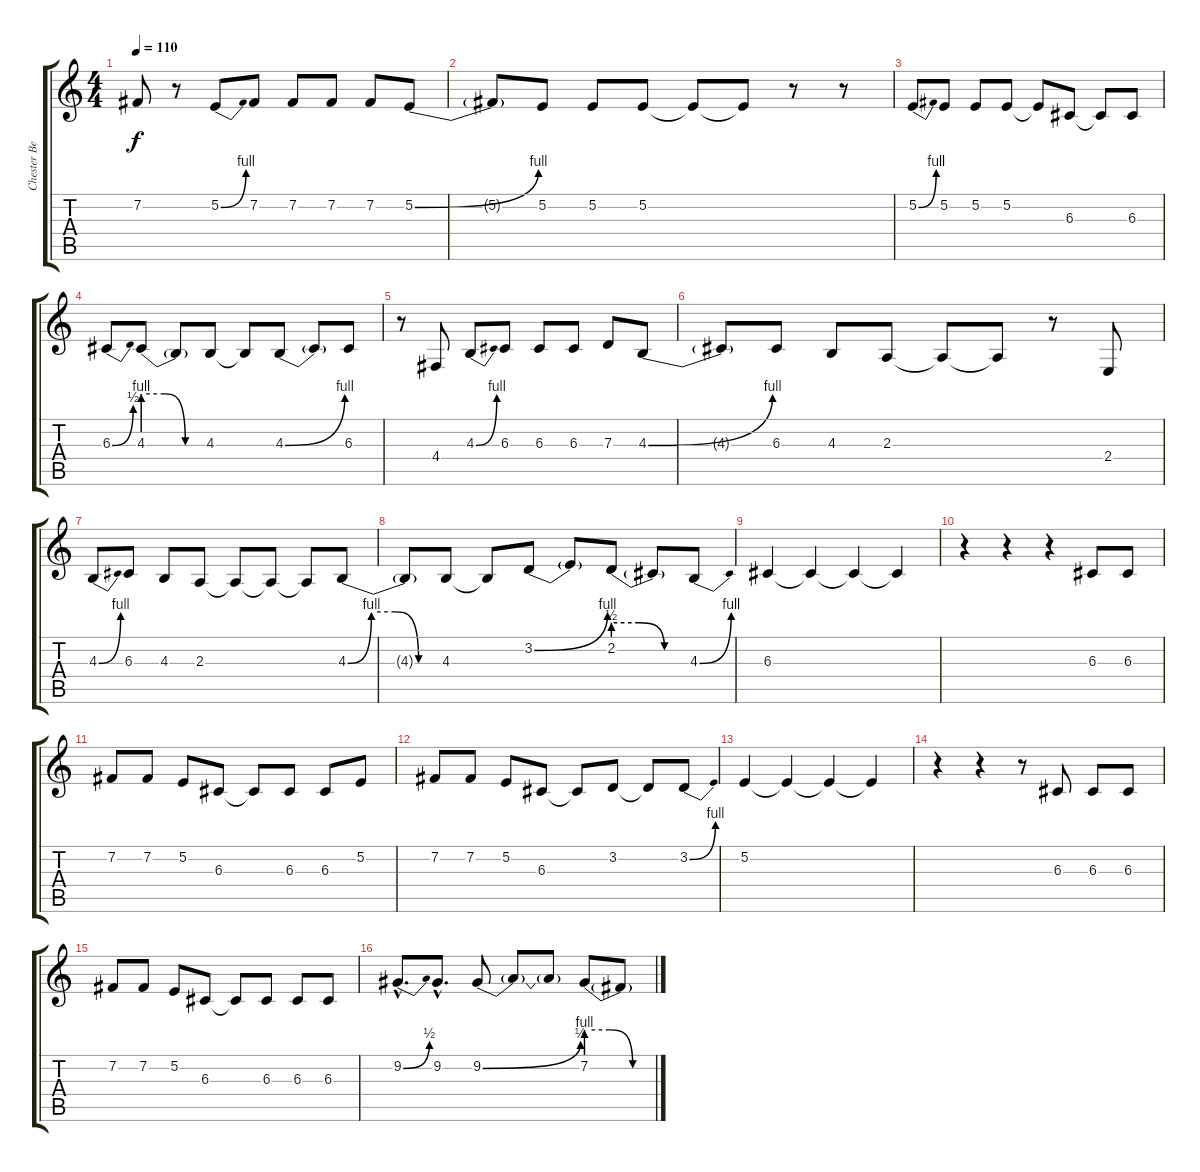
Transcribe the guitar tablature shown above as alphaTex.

\track ("Chester Bennington (Vocals)" "Chester Be") {instrument harmonica}
\staff {score tabs}
\tuning (E4 B3 G3 D3 A2 E2) {hide}
\ts (4 4)
\tempo 110
\clef g2
\ks c
7.2.8{dy f} r.8 5.2{be (bend 0 0 60 4)}.8 7.2.8 7.2.8 7.2.8 7.2.8 5.2{be (bend 0 0 60 4)}.8 |
5.2{t}.8 5.2.8 5.2.8 5.2.8 5.2{t}.8 5.2{t}.8 r.8 r.8 |
5.2{be (bend 0 0 60 4)}.8 5.2.8 5.2.8 5.2.8 5.2{t}.8 6.3.8 6.3{t}.8 6.3.8 |
6.3{be (bend 0 0 60 2)}.8 4.3{be (custom 0 4 20 4 40 0 60 0)}.8 4.3{t}.8 4.3.8 4.3{t}.8 4.3{be (bend 0 0 60 4)}.8 4.3{t}.8 6.3.8 |
r.8 4.4.8 4.3{be (bend 0 0 60 4)}.8 6.3.8 6.3.8 6.3.8 7.3.8 4.3{be (bend 0 0 60 4)}.8 |
4.3{t}.8 6.3.8 4.3.8 2.3.8 2.3{t}.8 2.3{t}.8 r.8 2.4.8 |
4.3{be (bend 0 0 60 4)}.8 6.3.8 4.3.8 2.3.8 2.3{t}.8 2.3{t}.8 2.3{t}.8 4.3{be (custom 0 0 15 4 30 4 45 0 60 0)}.8 |
4.3{t}.8 4.3.8 4.3{t}.8 3.2{be (bend 0 0 60 4)}.8 3.2{t}.8 2.2{be (custom 0 2 20 2 40 0 60 0)}.8 2.2{t}.8 4.3{be (bend 0 0 60 4)}.8 |
6.3.4 6.3{t}.4 6.3{t}.4 6.3{t}.4 |
r.4 r.4 r.4 6.3.8 6.3.8 |
7.2.8 7.2.8 5.2.8 6.3.8 6.3{t}.8 6.3.8 6.3.8 5.2.8 |
7.2.8 7.2.8 5.2.8 6.3.8 6.3{t}.8 3.2.8 3.2{t}.8 3.2{be (bend 0 0 60 4)}.8 |
5.2.4 5.2{t}.4 5.2{t}.4 5.2{t}.4 |
r.4 r.4 r.8 6.3.8 6.3.8 6.3.8 |
7.2.8 7.2.8 5.2.8 6.3.8 6.3{t}.8 6.3.8 6.3.8 6.3.8 |
9.2{be (bend 0 0 60 2) hac}.8{d} 9.2{hac}.8{d} 9.2{be (bend 0 0 60 2)}.8 9.2{t}.8 9.2{t}.8 7.2{be (custom 0 4 20 4 40 0 60 0)}.8 7.2{t}.8
